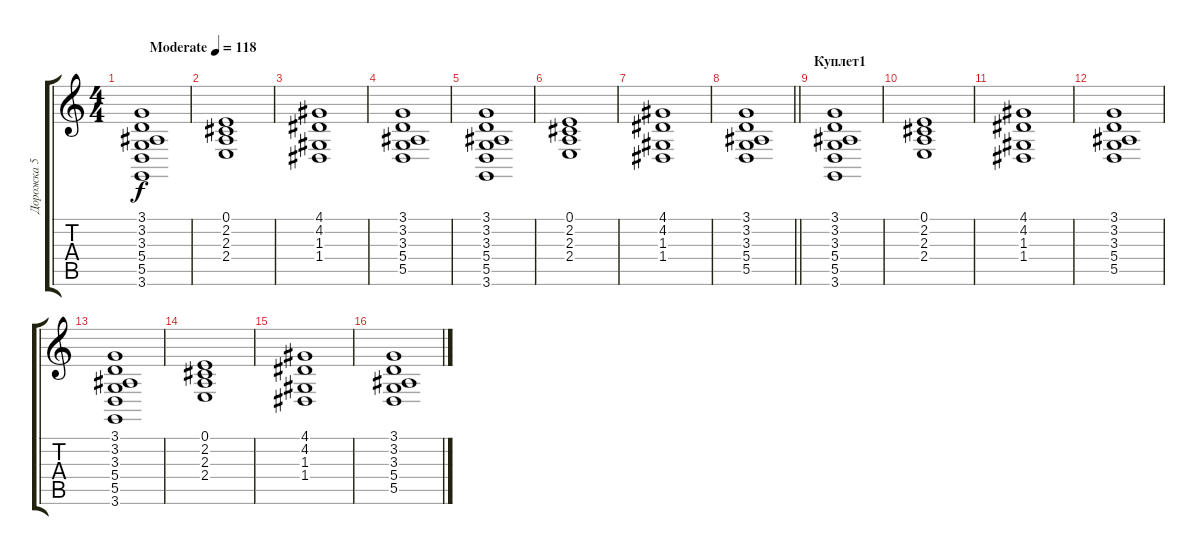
\track ("Дорожка 5" "Дорожка 5") {instrument stringensemble1}
\staff {score tabs}
\tuning (E4 B3 G3 D3 A2 E2) {hide}
\ts (4 4)
\tempo (118 "Moderate")
\clef g2
\ks c
(3.1 3.2 3.3 5.4 5.5 3.6).1{dy f instrument stringensemble1} |
(0.1 2.2 2.3 2.4).1 |
(4.1 4.2 1.3 1.4).1 |
(3.1 3.2 3.3 5.4 5.5).1 |
(3.1 3.2 3.3 5.4 5.5 3.6).1 |
(0.1 2.2 2.3 2.4).1 |
(4.1 4.2 1.3 1.4).1 |
\barLineRight lightlight
(3.1 3.2 3.3 5.4 5.5).1 |
\section ("" "Куплет1")
(3.1 3.2 3.3 5.4 5.5 3.6).1 |
(0.1 2.2 2.3 2.4).1 |
(4.1 4.2 1.3 1.4).1 |
(3.1 3.2 3.3 5.4 5.5).1 |
(3.1 3.2 3.3 5.4 5.5 3.6).1 |
(0.1 2.2 2.3 2.4).1 |
(4.1 4.2 1.3 1.4).1 |
(3.1 3.2 3.3 5.4 5.5).1
